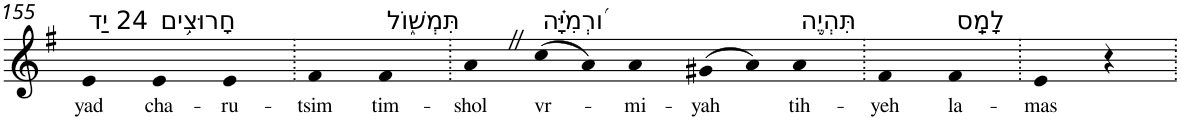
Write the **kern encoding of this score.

**kern	**text
*part1	*part1
*staff1	*staff1
*I"Piano	*
*I'Pno	*
!!LO:PB:g=z
*clefG2	*
*k[f#]	*
*G:	*
=155	=155
!LO:TX:a:t=24 יַד	!
!	!LO:LY:b
4e	yad
!LO:TX:a:t=חָרוּצִ֥ים	!
!	!LO:LY:b
4e	cha-
!	!LO:LY:b
4e	-ru-
=156.	=156.
!	!LO:LY:b
4f#	-tsim
!LO:TX:a:t=תִּמְשׁ֑וֹל	!
!	!LO:LY:b
4f#	tim-
=157.	=157.
!	!LO:LY:b
4aZ	-shol
!LO:TX:a:t=ו֝רְמִיָּ֗ה	!
!	!LO:LY:b
(>8cc	vr-
8a)	.
!	!LO:LY:b
4a	-mi-
!	!LO:LY:b
(>8g#X	-yah
8a)	.
!LO:TX:a:t=תִּהְיֶ֥ה	!
!	!LO:LY:b
4a	tih-
=158.	=158.
!	!LO:LY:b
4f#	-yeh
!LO:TX:a:t=לָמַֽס	!
!	!LO:LY:b
4f#	la-
=159.	=159.
!	!LO:LY:b
4e	-mas
4r	.
=.	=.
*-	*-
